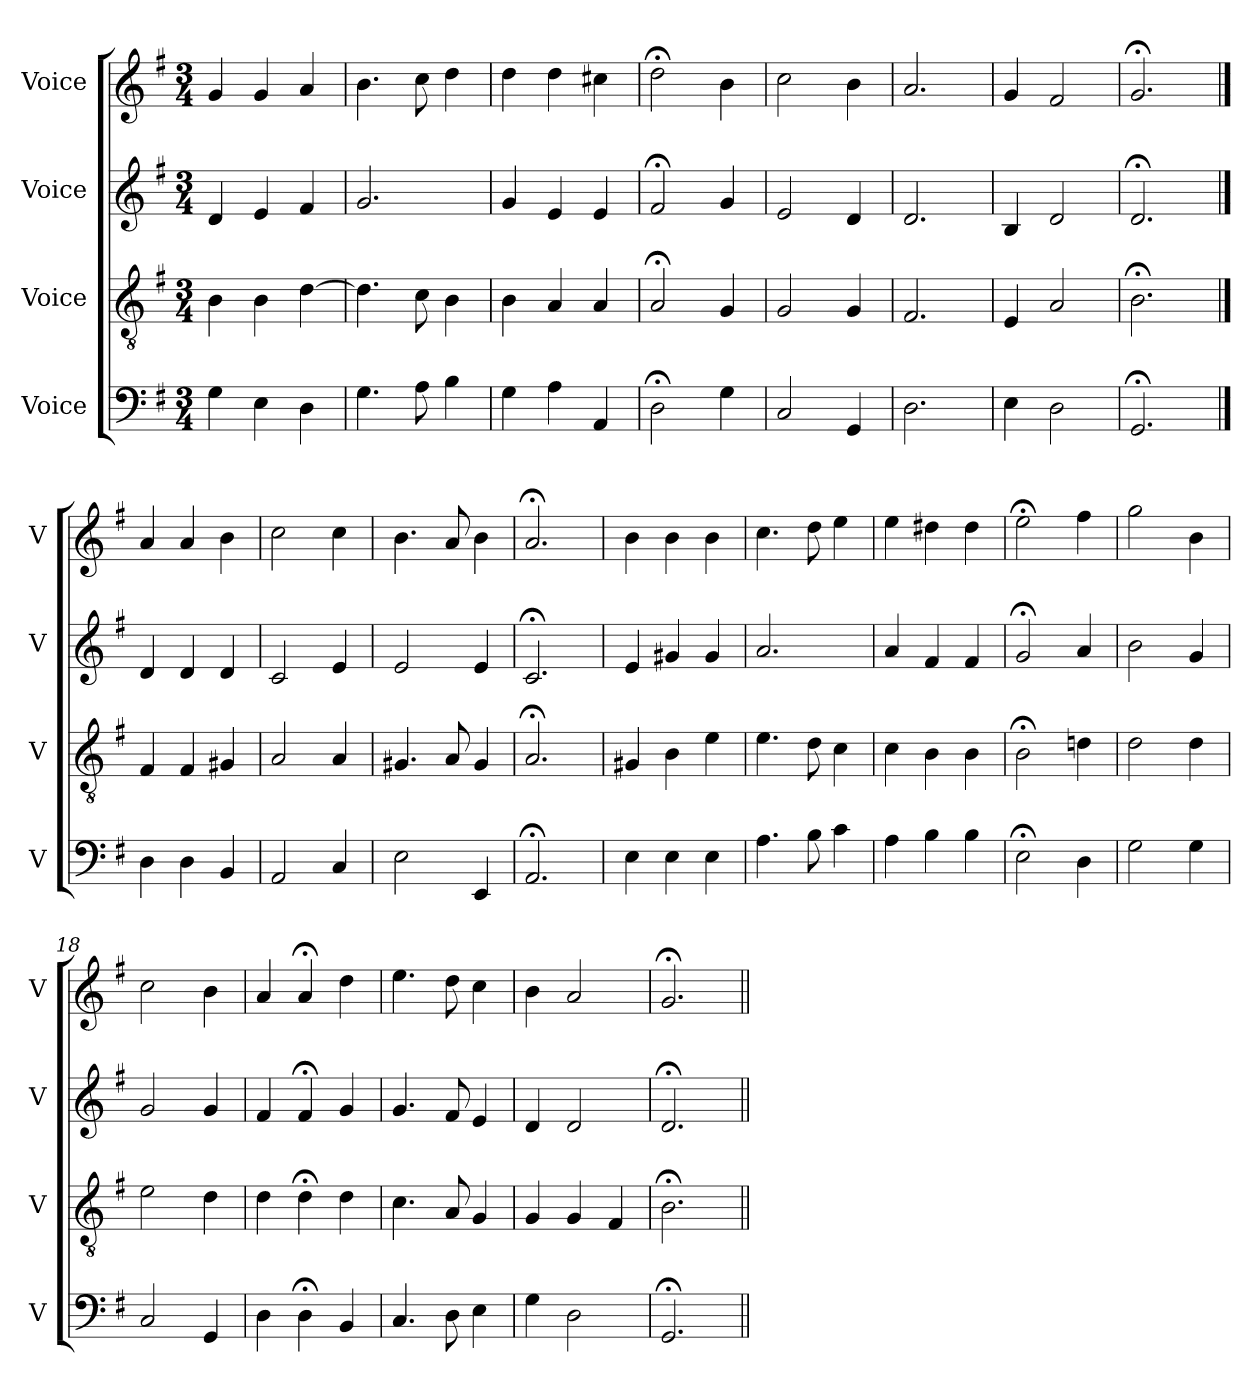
**kern	**kern	**kern	**kern
*part4	*part3	*part2	*part1
*staff4	*staff3	*staff2	*staff1
*I"Voice	*I"Voice	*I"Voice	*I"Voice
*I'V	*I'V	*I'V	*I'V
*clefF4	*clefGv2	*clefG2	*clefG2
*k[f#]	*k[f#]	*k[f#]	*k[f#]
*M3/4	*M3/4	*M3/4	*M3/4
*MM100	*MM100	*MM100	*MM100
=1	=1	=1	=1
4G\	4B\	4d/	4g/
4E\	4B\	4e/	4g/
4D\	[4d\	4f#/	4a/
=2	=2	=2	=2
4.G\	4.d\]	2.g/	4.b\
8A\	8c\	.	8cc\
4B\	4B\	.	4dd\
=3	=3	=3	=3
4G\	4B\	4g/	4dd\
4A\	4A/	4e/	4dd\
4AA/	4A/	4e/	4cc#X\
=4	=4	=4	=4
2D;\	2A;/	2f#;/	2dd;\
4G\	4G/	4g/	4b\
=5	=5	=5	=5
2C/	2G/	2e/	2cc\
4GG/	4G/	4d/	4b\
=6	=6	=6	=6
2.D\	2.F#/	2.d/	2.a/
=7	=7	=7	=7
4E\	4E/	4B/	4g/
2D\	2A/	2d/	2f#/
=8	=8	=8	=8
2.GG;/	2.B;\	2.d;/	2.g;/
!!LO:LB:g=z
==9	==9	==9	==9
4D\	4F#/	4d/	4a/
4D\	4F#/	4d/	4a/
4BB/	4G#X/	4d/	4b\
=10	=10	=10	=10
2AA/	2A/	2c/	2cc\
4C/	4A/	4e/	4cc\
=11	=11	=11	=11
2E\	4.G#X/	2e/	4.b\
.	8A/	.	8a/
4EE/	4G#/	4e/	4b\
=12	=12	=12	=12
2.AA;/	2.A;/	2.c;/	2.a;/
=13	=13	=13	=13
4E\	4G#X/	4e/	4b\
4E\	4B\	4g#X/	4b\
4E\	4e\	4g#/	4b\
=14	=14	=14	=14
4.A\	4.e\	2.a/	4.cc\
8B\	8d\	.	8dd\
4c\	4c\	.	4ee\
=15	=15	=15	=15
4A\	4c\	4a/	4ee\
4B\	4B\	4f#/	4dd#X\
4B\	4B\	4f#/	4dd#\
=16	=16	=16	=16
2E;\	2B;\	2g;/	2ee;\
4D\	4dn\	4a/	4ff#\
!!LO:LB:g=z
=17	=17	=17	=17
2G\	2d\	2b\	2gg\
4G\	4d\	4g/	4b\
=18	=18	=18	=18
2C/	2e\	2g/	2cc\
4GG/	4d\	4g/	4b\
=19	=19	=19	=19
4D\	4d\	4f#/	4a/
4D;\	4d;\	4f#;/	4a;/
4BB/	4d\	4g/	4dd\
=20	=20	=20	=20
4.C/	4.c\	4.g/	4.ee\
8D\	8A/	8f#/	8dd\
4E\	4G/	4e/	4cc\
=21	=21	=21	=21
4G\	4G/	4d/	4b\
2D\	4G/	2d/	2a/
.	4F#/	.	.
=22	=22	=22	=22
2.GG;/	2.B;\	2.d;/	2.g;/
=||	=||	=||	=||
*-	*-	*-	*-
